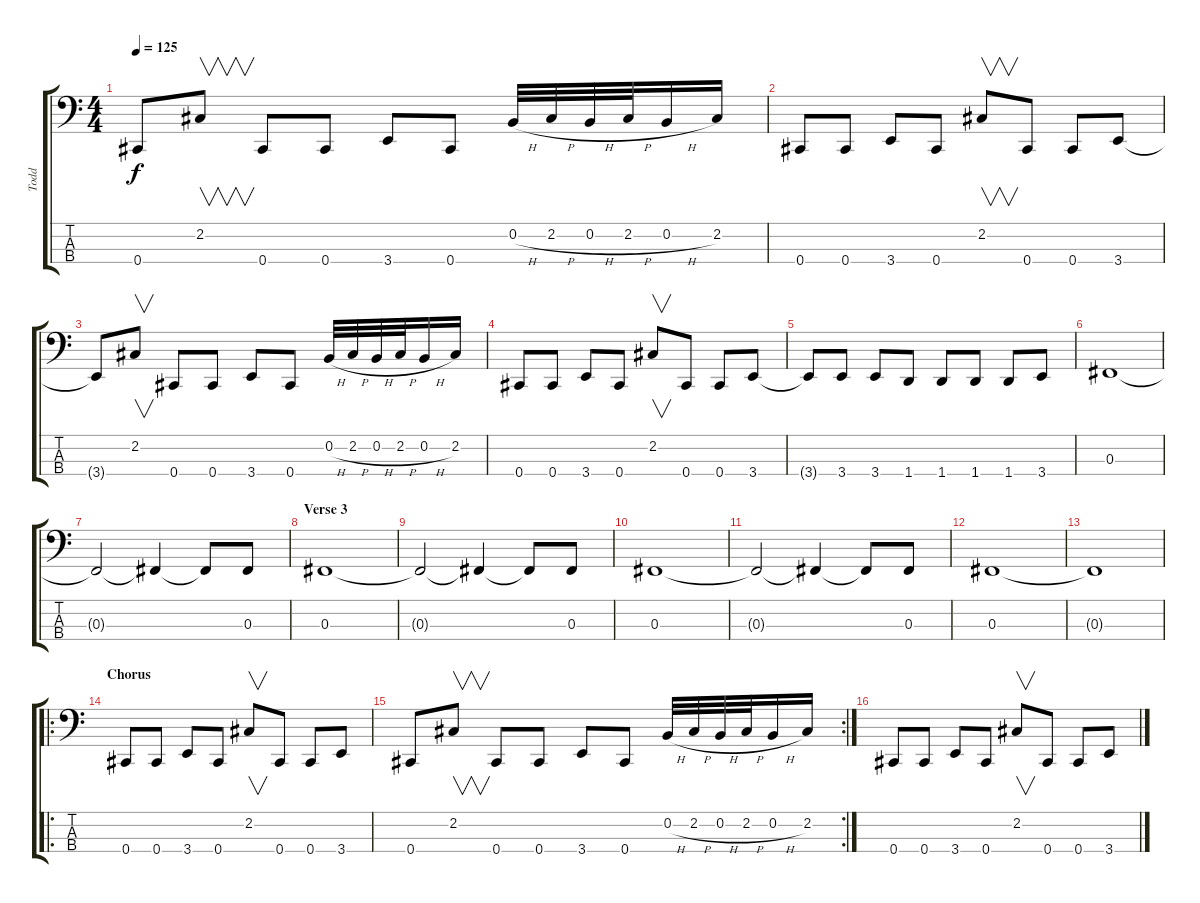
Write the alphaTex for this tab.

\track ("Todd" "Todd") {instrument electricbassfinger}
\staff {score tabs}
\tuning (E2 B1 Gb1 Db1) {hide}
\ts (4 4)
\tempo 125
\clef f4
\ks c
0.4.8{dy f} 2.2.8{v} 0.4.8 0.4.8 3.4.8 0.4.8 0.2{h}.32 2.2{h}.32 0.2{h}.32 2.2{h}.32 0.2{h}.16 2.2.16 |
0.4.8 0.4.8 3.4.8 0.4.8 2.2.8{v} 0.4.8 0.4.8 3.4.8 |
3.4{t}.8 2.2.8{v} 0.4.8 0.4.8 3.4.8 0.4.8 0.2{h}.32 2.2{h}.32 0.2{h}.32 2.2{h}.32 0.2{h}.16 2.2.16 |
0.4.8 0.4.8 3.4.8 0.4.8 2.2.8{v} 0.4.8 0.4.8 3.4.8 |
3.4{t}.8 3.4.8 3.4.8 1.4.8 1.4.8 1.4.8 1.4.8 3.4.8 |
0.3.1 |
0.3{t}.2 0.3{t}.4 0.3{t}.8 0.3.8 |
\section ("" "Verse 3")
0.3.1 |
0.3{t}.2 0.3{t}.4 0.3{t}.8 0.3.8 |
0.3.1 |
0.3{t}.2 0.3{t}.4 0.3{t}.8 0.3.8 |
0.3.1 |
0.3{t}.1 |
\ro
\section ("" "Chorus")
0.4.8 0.4.8 3.4.8 0.4.8 2.2.8{v} 0.4.8 0.4.8 3.4.8 |
\rc 2
0.4.8 2.2.8{v} 0.4.8 0.4.8 3.4.8 0.4.8 0.2{h}.32 2.2{h}.32 0.2{h}.32 2.2{h}.32 0.2{h}.16 2.2.16 |
0.4.8 0.4.8 3.4.8 0.4.8 2.2.8{v} 0.4.8 0.4.8 3.4.8
